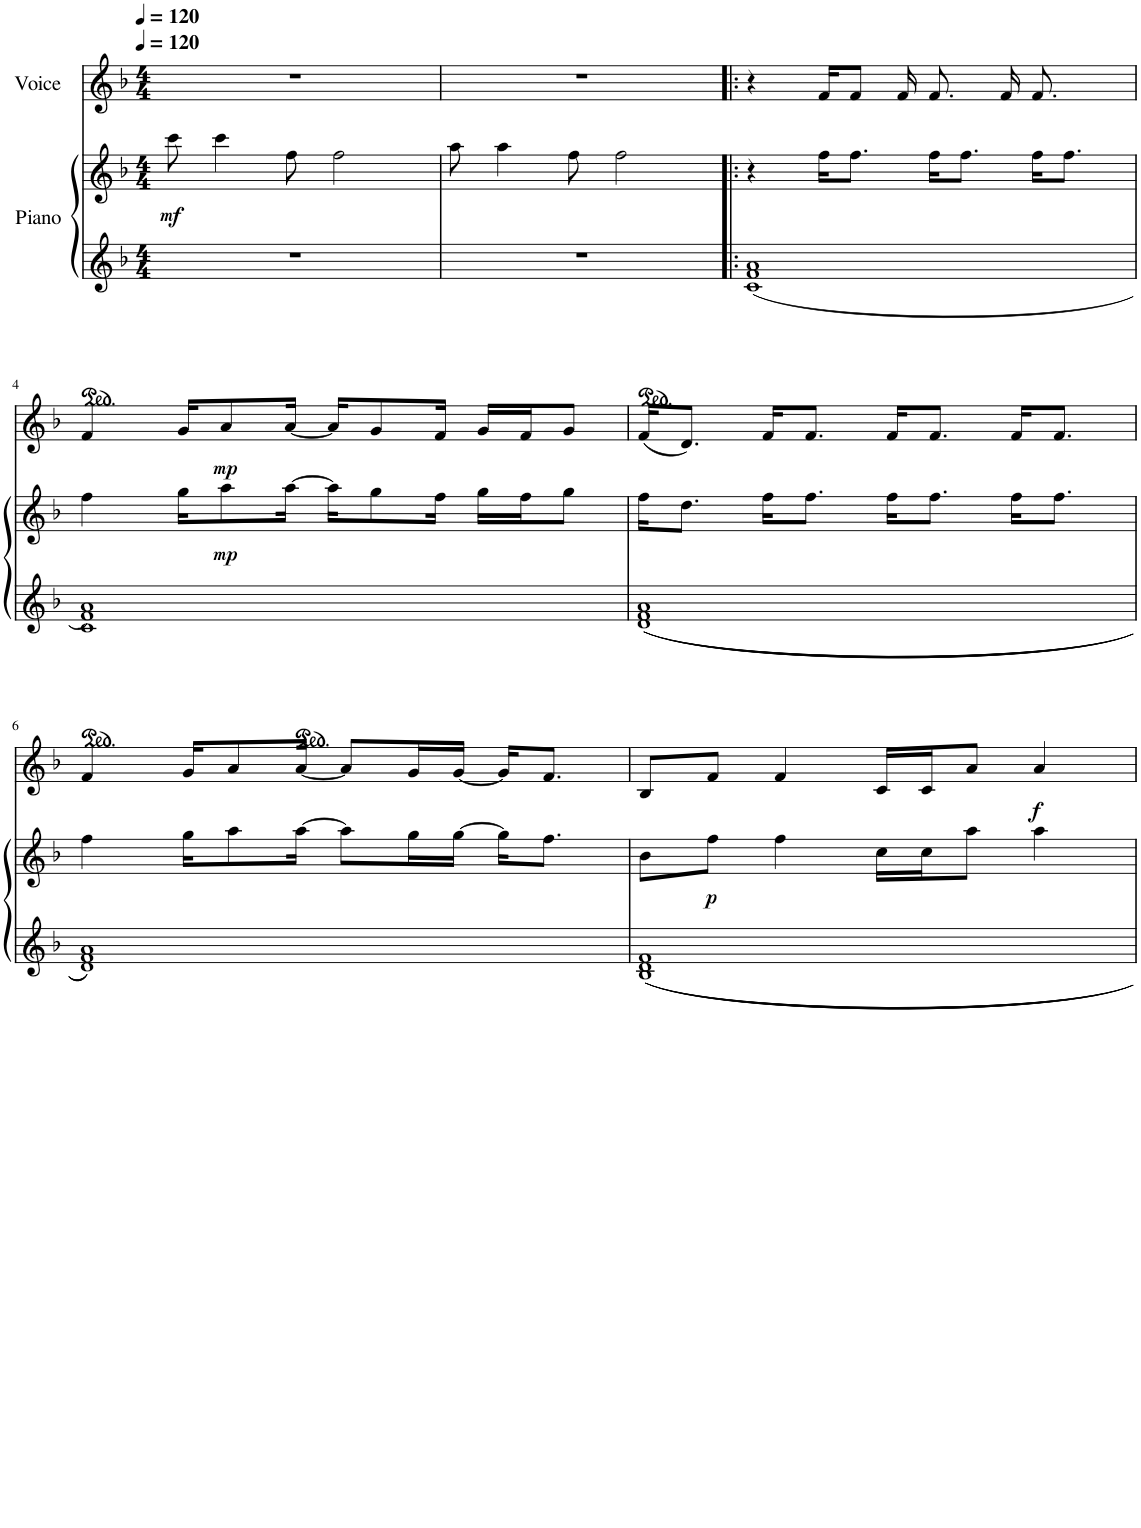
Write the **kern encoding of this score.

**kern	**kern	**dynam	**kern	**dynam
*part2	*part2	*part2	*part1	*part1
*staff3	*staff2	*staff2/3	*staff1	*staff1
*I"Piano	*	*	*I"Voice	*
*I'Pno	*	*	*I'V	*
*clefG2	*clefG2	*	*clefG2	*
*k[b-]	*k[b-]	*	*k[b-]	*
*M4/4	*M4/4	*	*M4/4	*
*MM120	*MM120	*	*MM120	*
=1	=1	=1	=1	=1
!	!	!LO:DY:b	!	!
1r	8ccc\	mf	1r	.
.	4ccc\	.	.	.
.	8ff\	.	.	.
.	2ff\	.	.	.
=2	=2	=2	=2	=2
1r	8aa\	.	1r	.
.	4aa\	.	.	.
.	8ff\	.	.	.
.	2ff\	.	.	.
=3!|:	=3!|:	=3!|:	=3!|:	=3!|:
*^	*	*	*	*
1f 1a	1c	4r	.	4r	.
.	.	16ff\KL	.	16f/KL	.
.	.	8.ff\J	.	8f/J	.
.	.	.	.	16f/	.
.	.	16ff\KL	.	8.f/	.
.	.	8.ff\J	.	.	.
.	.	.	.	16f/	.
.	.	16ff\KL	.	8.f/	.
.	.	8.ff\J	.	.	.
.	.	.	.	16ryy	.
!!LO:LB:g=z
=4	=4	=4	=4	=4	=4
1f 1a	1c	4ff\	.	4f/	.
.	.	16gg\KL	.	16g/KL	.
!	!	!	!LO:DY:b	!	!LO:DY:b
.	.	8aa\	mp	8a/	mp
.	.	[>16aa\Jk	.	[<16a/Jk	.
.	.	16aa\KL]	.	16a/KL]	.
.	.	8gg\	.	8g/	.
.	.	16ff\Jk	.	16f/Jk	.
.	.	16gg\LL	.	16g/LL	.
.	.	16ff\J	.	16f/J	.
.	.	8gg\J	.	8g/J	.
*v	*v	*	*	*	*
=5	=5	=5	=5	=5
1d 1f 1a	16ff\KL	.	(<16f/KL	.
.	8.dd\J	.	8.d/J)	.
.	16ff\KL	.	16f/KL	.
.	8.ff\J	.	8.f/J	.
.	16ff\KL	.	16f/KL	.
.	8.ff\J	.	8.f/J	.
.	16ff\KL	.	16f/KL	.
.	8.ff\J	.	8.f/J	.
!!LO:LB:g=z
=6	=6	=6	=6	=6
1d 1f 1a	4ff\	.	4f/	.
.	16gg\KL	.	16g/KL	.
.	8aa\	.	8a/	.
.	[>16aa\Jk	.	[<16a/Jk	.
.	8aa\L]	.	8a/L]	.
.	16gg\L	.	16g/L	.
.	[>16gg\JJ	.	[<16g/JJ	.
.	16gg\KL]	.	16g/KL]	.
.	8.ff\J	.	8.f/J	.
=7	=7	=7	=7	=7
1B- 1d 1f	8b-\L	.	8B-/L	.
!	!	!LO:DY:b	!	!
.	8ff\J	p	8f/J	.
.	4ff\	.	4f/	.
.	16cc\LL	.	16c/LL	.
.	16cc\J	.	16c/J	.
.	8aa\J	.	8a/J	.
!	!	!	!	!LO:DY:b
.	4aa\	.	4a/	f
=	=	=	=	=
*-	*-	*-	*-	*-
